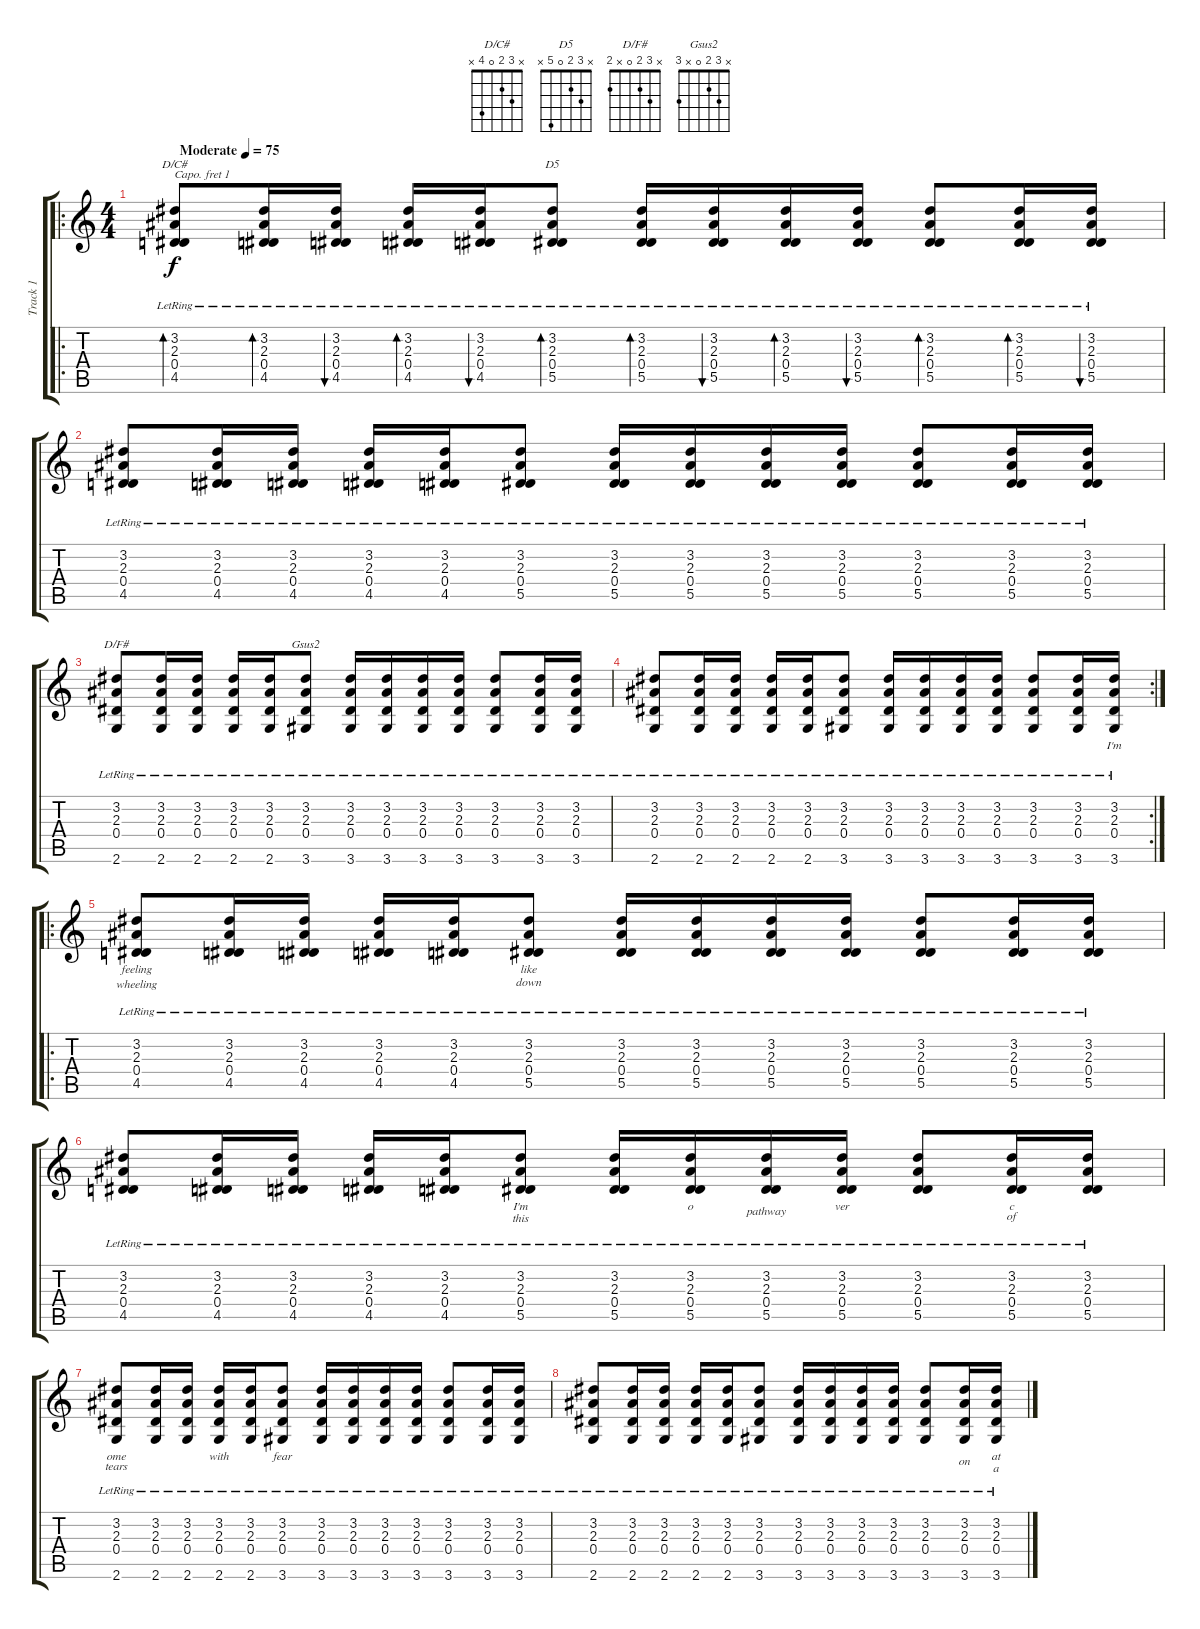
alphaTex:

\track ("Track 1" "Track 1") {instrument acousticguitarsteel}
\staff {score tabs}
\capo 1
\tuning (E4 B3 G3 D3 A2 E2) {hide}
\chord ("D/C#" x 3 2 0 4 x)
\chord ("D5" x 3 2 0 5 x)
\chord ("D/F#" x 3 2 0 x 2)
\chord ("Gsus2" x 3 2 0 x 3)
\ro
\ts (4 4)
\tempo (75 "Moderate")
\clef g2
\ks c
(3.2{lr} 2.3{lr} 0.4{lr} 4.5{lr}).8{bd 60 ch "D/C#" lyrics (0 "") lyrics (1 "") lyrics (2 "") lyrics (3 "") lyrics (4 "") dy f instrument acousticguitarsteel} (3.2{lr} 2.3{lr} 0.4{lr} 4.5{lr}).16{bd 60 lyrics (0 "") lyrics (1 "") lyrics (2 "") lyrics (3 "") lyrics (4 "")} (3.2{lr} 2.3{lr} 0.4{lr} 4.5{lr}).16{bu 60 lyrics (0 "") lyrics (1 "") lyrics (2 "") lyrics (3 "") lyrics (4 "")} (3.2{lr} 2.3{lr} 0.4{lr} 4.5{lr}).16{bd 60 lyrics (0 "") lyrics (1 "") lyrics (2 "") lyrics (3 "") lyrics (4 "")} (3.2{lr} 2.3{lr} 0.4{lr} 4.5{lr}).16{bu 60 lyrics (0 "") lyrics (1 "") lyrics (2 "") lyrics (3 "") lyrics (4 "")} (3.2{lr} 2.3{lr} 0.4{lr} 5.5{lr}).8{bd 60 ch "D5" lyrics (0 "") lyrics (1 "") lyrics (2 "") lyrics (3 "") lyrics (4 "")} (3.2{lr} 2.3{lr} 0.4{lr} 5.5{lr}).16{bd 60 lyrics (0 "") lyrics (1 "") lyrics (2 "") lyrics (3 "") lyrics (4 "")} (3.2{lr} 2.3{lr} 0.4{lr} 5.5{lr}).16{bu 60 lyrics (0 "") lyrics (1 "") lyrics (2 "") lyrics (3 "") lyrics (4 "")} (3.2{lr} 2.3{lr} 0.4{lr} 5.5{lr}).16{bd 60 lyrics (0 "") lyrics (1 "") lyrics (2 "") lyrics (3 "") lyrics (4 "")} (3.2{lr} 2.3{lr} 0.4{lr} 5.5{lr}).16{bu 60 lyrics (0 "") lyrics (1 "") lyrics (2 "") lyrics (3 "") lyrics (4 "")} (3.2{lr} 2.3{lr} 0.4{lr} 5.5{lr}).8{bd 60 lyrics (0 "") lyrics (1 "") lyrics (2 "") lyrics (3 "") lyrics (4 "")} (3.2{lr} 2.3{lr} 0.4{lr} 5.5{lr}).16{bd 60 lyrics (0 "") lyrics (1 "") lyrics (2 "") lyrics (3 "") lyrics (4 "")} (3.2{lr} 2.3{lr} 0.4{lr} 5.5{lr}).16{bu 60 lyrics (0 "") lyrics (1 "") lyrics (2 "") lyrics (3 "") lyrics (4 "")} |
(3.2{lr} 2.3{lr} 0.4{lr} 4.5{lr}).8{lyrics (0 "") lyrics (1 "") lyrics (2 "") lyrics (3 "") lyrics (4 "")} (3.2{lr} 2.3{lr} 0.4{lr} 4.5{lr}).16{lyrics (0 "") lyrics (1 "") lyrics (2 "") lyrics (3 "") lyrics (4 "")} (3.2{lr} 2.3{lr} 0.4{lr} 4.5{lr}).16{lyrics (0 "") lyrics (1 "") lyrics (2 "") lyrics (3 "") lyrics (4 "")} (3.2{lr} 2.3{lr} 0.4{lr} 4.5{lr}).16{lyrics (0 "") lyrics (1 "") lyrics (2 "") lyrics (3 "") lyrics (4 "")} (3.2{lr} 2.3{lr} 0.4{lr} 4.5{lr}).16{lyrics (0 "") lyrics (1 "") lyrics (2 "") lyrics (3 "") lyrics (4 "")} (3.2{lr} 2.3{lr} 0.4{lr} 5.5{lr}).8{lyrics (0 "") lyrics (1 "") lyrics (2 "") lyrics (3 "") lyrics (4 "")} (3.2{lr} 2.3{lr} 0.4{lr} 5.5{lr}).16{lyrics (0 "") lyrics (1 "") lyrics (2 "") lyrics (3 "") lyrics (4 "")} (3.2{lr} 2.3{lr} 0.4{lr} 5.5{lr}).16{lyrics (0 "") lyrics (1 "") lyrics (2 "") lyrics (3 "") lyrics (4 "")} (3.2{lr} 2.3{lr} 0.4{lr} 5.5{lr}).16{lyrics (0 "") lyrics (1 "") lyrics (2 "") lyrics (3 "") lyrics (4 "")} (3.2{lr} 2.3{lr} 0.4{lr} 5.5{lr}).16{lyrics (0 "") lyrics (1 "") lyrics (2 "") lyrics (3 "") lyrics (4 "")} (3.2{lr} 2.3{lr} 0.4{lr} 5.5{lr}).8{lyrics (0 "") lyrics (1 "") lyrics (2 "") lyrics (3 "") lyrics (4 "")} (3.2{lr} 2.3{lr} 0.4{lr} 5.5{lr}).16{lyrics (0 "") lyrics (1 "") lyrics (2 "") lyrics (3 "") lyrics (4 "")} (3.2{lr} 2.3{lr} 0.4{lr} 5.5{lr}).16{lyrics (0 "") lyrics (1 "") lyrics (2 "") lyrics (3 "") lyrics (4 "")} |
(3.2{lr} 2.3{lr} 0.4{lr} 2.6).8{ch "D/F#" lyrics (0 "") lyrics (1 "") lyrics (2 "") lyrics (3 "") lyrics (4 "")} (3.2{lr} 2.3{lr} 0.4{lr} 2.6).16{lyrics (0 "") lyrics (1 "") lyrics (2 "") lyrics (3 "") lyrics (4 "")} (3.2{lr} 2.3{lr} 0.4{lr} 2.6).16{lyrics (0 "") lyrics (1 "") lyrics (2 "") lyrics (3 "") lyrics (4 "")} (3.2{lr} 2.3{lr} 0.4{lr} 2.6).16{lyrics (0 "") lyrics (1 "") lyrics (2 "") lyrics (3 "") lyrics (4 "")} (3.2{lr} 2.3{lr} 0.4{lr} 2.6).16{lyrics (0 "") lyrics (1 "") lyrics (2 "") lyrics (3 "") lyrics (4 "")} (3.2{lr} 2.3{lr} 0.4{lr} 3.6).8{ch "Gsus2" lyrics (0 "") lyrics (1 "") lyrics (2 "") lyrics (3 "") lyrics (4 "")} (3.2{lr} 2.3{lr} 0.4{lr} 3.6).16{lyrics (0 "") lyrics (1 "") lyrics (2 "") lyrics (3 "") lyrics (4 "")} (3.2{lr} 2.3{lr} 0.4{lr} 3.6).16{lyrics (0 "") lyrics (1 "") lyrics (2 "") lyrics (3 "") lyrics (4 "")} (3.2{lr} 2.3{lr} 0.4{lr} 3.6).16{lyrics (0 "") lyrics (1 "") lyrics (2 "") lyrics (3 "") lyrics (4 "")} (3.2{lr} 2.3{lr} 0.4{lr} 3.6).16{lyrics (0 "") lyrics (1 "") lyrics (2 "") lyrics (3 "") lyrics (4 "")} (3.2{lr} 2.3{lr} 0.4{lr} 3.6).8{lyrics (0 "") lyrics (1 "") lyrics (2 "") lyrics (3 "") lyrics (4 "")} (3.2{lr} 2.3{lr} 0.4{lr} 3.6).16{lyrics (0 "") lyrics (1 "") lyrics (2 "") lyrics (3 "") lyrics (4 "")} (3.2{lr} 2.3{lr} 0.4{lr} 3.6).16{lyrics (0 "") lyrics (1 "") lyrics (2 "") lyrics (3 "") lyrics (4 "")} |
\rc 2
(3.2{lr} 2.3{lr} 0.4{lr} 2.6).8{lyrics (0 "") lyrics (1 "") lyrics (2 "") lyrics (3 "") lyrics (4 "")} (3.2{lr} 2.3{lr} 0.4{lr} 2.6).16{lyrics (0 "") lyrics (1 "") lyrics (2 "") lyrics (3 "") lyrics (4 "")} (3.2{lr} 2.3{lr} 0.4{lr} 2.6).16{lyrics (0 "") lyrics (1 "") lyrics (2 "") lyrics (3 "") lyrics (4 "")} (3.2{lr} 2.3{lr} 0.4{lr} 2.6).16{lyrics (0 "") lyrics (1 "") lyrics (2 "") lyrics (3 "") lyrics (4 "")} (3.2{lr} 2.3{lr} 0.4{lr} 2.6).16{lyrics (0 "") lyrics (1 "") lyrics (2 "") lyrics (3 "") lyrics (4 "")} (3.2{lr} 2.3{lr} 0.4{lr} 3.6).8{lyrics (0 "") lyrics (1 "") lyrics (2 "") lyrics (3 "") lyrics (4 "")} (3.2{lr} 2.3{lr} 0.4{lr} 3.6).16{lyrics (0 "") lyrics (1 "") lyrics (2 "") lyrics (3 "") lyrics (4 "")} (3.2{lr} 2.3{lr} 0.4{lr} 3.6).16{lyrics (0 "") lyrics (1 "") lyrics (2 "") lyrics (3 "") lyrics (4 "")} (3.2{lr} 2.3{lr} 0.4{lr} 3.6).16{lyrics (0 "") lyrics (1 "") lyrics (2 "") lyrics (3 "") lyrics (4 "")} (3.2{lr} 2.3{lr} 0.4{lr} 3.6).16{lyrics (0 "") lyrics (1 "") lyrics (2 "") lyrics (3 "") lyrics (4 "")} (3.2{lr} 2.3{lr} 0.4{lr} 3.6).8{lyrics (0 "") lyrics (1 "") lyrics (2 "") lyrics (3 "") lyrics (4 "")} (3.2{lr} 2.3{lr} 0.4{lr} 3.6).16{lyrics (0 "") lyrics (1 "") lyrics (2 "") lyrics (3 "") lyrics (4 "")} (3.2{lr} 2.3{lr} 0.4{lr} 3.6).16{lyrics (0 "I'm") lyrics (1 "") lyrics (2 "") lyrics (3 "") lyrics (4 "")} |
\ro
(3.2{lr} 2.3{lr} 0.4{lr} 4.5{lr}).8{lyrics (0 "feeling") lyrics (1 "wheeling") lyrics (2 "") lyrics (3 "") lyrics (4 "")} (3.2{lr} 2.3{lr} 0.4{lr} 4.5{lr}).16{lyrics (0 "") lyrics (1 "") lyrics (2 "") lyrics (3 "") lyrics (4 "")} (3.2{lr} 2.3{lr} 0.4{lr} 4.5{lr}).16{lyrics (0 "") lyrics (1 "") lyrics (2 "") lyrics (3 "") lyrics (4 "")} (3.2{lr} 2.3{lr} 0.4{lr} 4.5{lr}).16{lyrics (0 "") lyrics (1 "") lyrics (2 "") lyrics (3 "") lyrics (4 "")} (3.2{lr} 2.3{lr} 0.4{lr} 4.5{lr}).16{lyrics (0 "") lyrics (1 "") lyrics (2 "") lyrics (3 "") lyrics (4 "")} (3.2{lr} 2.3{lr} 0.4{lr} 5.5{lr}).8{lyrics (0 "like") lyrics (1 "down") lyrics (2 "") lyrics (3 "") lyrics (4 "")} (3.2{lr} 2.3{lr} 0.4{lr} 5.5{lr}).16{lyrics (0 "") lyrics (1 "") lyrics (2 "") lyrics (3 "") lyrics (4 "")} (3.2{lr} 2.3{lr} 0.4{lr} 5.5{lr}).16{lyrics (0 "") lyrics (1 "") lyrics (2 "") lyrics (3 "") lyrics (4 "")} (3.2{lr} 2.3{lr} 0.4{lr} 5.5{lr}).16{lyrics (0 "") lyrics (1 "") lyrics (2 "") lyrics (3 "") lyrics (4 "")} (3.2{lr} 2.3{lr} 0.4{lr} 5.5{lr}).16{lyrics (0 "") lyrics (1 "") lyrics (2 "") lyrics (3 "") lyrics (4 "")} (3.2{lr} 2.3{lr} 0.4{lr} 5.5{lr}).8{lyrics (0 "") lyrics (1 "") lyrics (2 "") lyrics (3 "") lyrics (4 "")} (3.2{lr} 2.3{lr} 0.4{lr} 5.5{lr}).16{lyrics (0 "") lyrics (1 "") lyrics (2 "") lyrics (3 "") lyrics (4 "")} (3.2{lr} 2.3{lr} 0.4{lr} 5.5{lr}).16{lyrics (0 "") lyrics (1 "") lyrics (2 "") lyrics (3 "") lyrics (4 "")} |
(3.2{lr} 2.3{lr} 0.4{lr} 4.5{lr}).8{lyrics (0 "") lyrics (1 "") lyrics (2 "") lyrics (3 "") lyrics (4 "")} (3.2{lr} 2.3{lr} 0.4{lr} 4.5{lr}).16{lyrics (0 "") lyrics (1 "") lyrics (2 "") lyrics (3 "") lyrics (4 "")} (3.2{lr} 2.3{lr} 0.4{lr} 4.5{lr}).16{lyrics (0 "") lyrics (1 "") lyrics (2 "") lyrics (3 "") lyrics (4 "")} (3.2{lr} 2.3{lr} 0.4{lr} 4.5{lr}).16{lyrics (0 "") lyrics (1 "") lyrics (2 "") lyrics (3 "") lyrics (4 "")} (3.2{lr} 2.3{lr} 0.4{lr} 4.5{lr}).16{lyrics (0 "") lyrics (1 "") lyrics (2 "") lyrics (3 "") lyrics (4 "")} (3.2{lr} 2.3{lr} 0.4{lr} 5.5{lr}).8{lyrics (0 "I'm") lyrics (1 "this") lyrics (2 "") lyrics (3 "") lyrics (4 "")} (3.2{lr} 2.3{lr} 0.4{lr} 5.5{lr}).16{lyrics (0 "") lyrics (1 "") lyrics (2 "") lyrics (3 "") lyrics (4 "")} (3.2{lr} 2.3{lr} 0.4{lr} 5.5{lr}).16{lyrics (0 "o") lyrics (1 "") lyrics (2 "") lyrics (3 "") lyrics (4 "")} (3.2{lr} 2.3{lr} 0.4{lr} 5.5{lr}).16{lyrics (0 "") lyrics (1 "pathway") lyrics (2 "") lyrics (3 "") lyrics (4 "")} (3.2{lr} 2.3{lr} 0.4{lr} 5.5{lr}).16{lyrics (0 "ver") lyrics (1 "") lyrics (2 "") lyrics (3 "") lyrics (4 "")} (3.2{lr} 2.3{lr} 0.4{lr} 5.5{lr}).8{lyrics (0 "") lyrics (1 "") lyrics (2 "") lyrics (3 "") lyrics (4 "")} (3.2{lr} 2.3{lr} 0.4{lr} 5.5{lr}).16{lyrics (0 "c") lyrics (1 "of") lyrics (2 "") lyrics (3 "") lyrics (4 "")} (3.2{lr} 2.3{lr} 0.4{lr} 5.5{lr}).16{lyrics (0 "") lyrics (1 "") lyrics (2 "") lyrics (3 "") lyrics (4 "")} |
(3.2{lr} 2.3{lr} 0.4{lr} 2.6).8{lyrics (0 "ome") lyrics (1 "tears") lyrics (2 "") lyrics (3 "") lyrics (4 "")} (3.2{lr} 2.3{lr} 0.4{lr} 2.6).16{lyrics (0 "") lyrics (1 "") lyrics (2 "") lyrics (3 "") lyrics (4 "")} (3.2{lr} 2.3{lr} 0.4{lr} 2.6).16{lyrics (0 "") lyrics (1 "") lyrics (2 "") lyrics (3 "") lyrics (4 "")} (3.2{lr} 2.3{lr} 0.4{lr} 2.6).16{lyrics (0 "with") lyrics (1 "") lyrics (2 "") lyrics (3 "") lyrics (4 "")} (3.2{lr} 2.3{lr} 0.4{lr} 2.6).16{lyrics (0 "") lyrics (1 "") lyrics (2 "") lyrics (3 "") lyrics (4 "")} (3.2{lr} 2.3{lr} 0.4{lr} 3.6).8{lyrics (0 "fear") lyrics (1 "") lyrics (2 "") lyrics (3 "") lyrics (4 "")} (3.2{lr} 2.3{lr} 0.4{lr} 3.6).16{lyrics (0 "") lyrics (1 "") lyrics (2 "") lyrics (3 "") lyrics (4 "")} (3.2{lr} 2.3{lr} 0.4{lr} 3.6).16{lyrics (0 "") lyrics (1 "") lyrics (2 "") lyrics (3 "") lyrics (4 "")} (3.2{lr} 2.3{lr} 0.4{lr} 3.6).16{lyrics (0 "") lyrics (1 "") lyrics (2 "") lyrics (3 "") lyrics (4 "")} (3.2{lr} 2.3{lr} 0.4{lr} 3.6).16{lyrics (0 "") lyrics (1 "") lyrics (2 "") lyrics (3 "") lyrics (4 "")} (3.2{lr} 2.3{lr} 0.4{lr} 3.6).8{lyrics (0 "") lyrics (1 "") lyrics (2 "") lyrics (3 "") lyrics (4 "")} (3.2{lr} 2.3{lr} 0.4{lr} 3.6).16{lyrics (0 "") lyrics (1 "") lyrics (2 "") lyrics (3 "") lyrics (4 "")} (3.2{lr} 2.3{lr} 0.4{lr} 3.6).16{lyrics (0 "") lyrics (1 "") lyrics (2 "") lyrics (3 "") lyrics (4 "")} |
(3.2{lr} 2.3{lr} 0.4{lr} 2.6).8{lyrics (0 "") lyrics (1 "") lyrics (2 "") lyrics (3 "") lyrics (4 "")} (3.2{lr} 2.3{lr} 0.4{lr} 2.6).16{lyrics (0 "") lyrics (1 "") lyrics (2 "") lyrics (3 "") lyrics (4 "")} (3.2{lr} 2.3{lr} 0.4{lr} 2.6).16{lyrics (0 "") lyrics (1 "") lyrics (2 "") lyrics (3 "") lyrics (4 "")} (3.2{lr} 2.3{lr} 0.4{lr} 2.6).16{lyrics (0 "") lyrics (1 "") lyrics (2 "") lyrics (3 "") lyrics (4 "")} (3.2{lr} 2.3{lr} 0.4{lr} 2.6).16{lyrics (0 "") lyrics (1 "") lyrics (2 "") lyrics (3 "") lyrics (4 "")} (3.2{lr} 2.3{lr} 0.4{lr} 3.6).8{lyrics (0 "") lyrics (1 "") lyrics (2 "") lyrics (3 "") lyrics (4 "")} (3.2{lr} 2.3{lr} 0.4{lr} 3.6).16{lyrics (0 "") lyrics (1 "") lyrics (2 "") lyrics (3 "") lyrics (4 "")} (3.2{lr} 2.3{lr} 0.4{lr} 3.6).16{lyrics (0 "") lyrics (1 "") lyrics (2 "") lyrics (3 "") lyrics (4 "")} (3.2{lr} 2.3{lr} 0.4{lr} 3.6).16{lyrics (0 "") lyrics (1 "") lyrics (2 "") lyrics (3 "") lyrics (4 "")} (3.2{lr} 2.3{lr} 0.4{lr} 3.6).16{lyrics (0 "") lyrics (1 "") lyrics (2 "") lyrics (3 "") lyrics (4 "")} (3.2{lr} 2.3{lr} 0.4{lr} 3.6).8{lyrics (0 "") lyrics (1 "") lyrics (2 "") lyrics (3 "") lyrics (4 "")} (3.2{lr} 2.3{lr} 0.4{lr} 3.6).16{lyrics (0 "") lyrics (1 "on") lyrics (2 "") lyrics (3 "") lyrics (4 "")} (3.2{lr} 2.3{lr} 0.4{lr} 3.6).16{lyrics (0 "at") lyrics (1 "a") lyrics (2 "") lyrics (3 "") lyrics (4 "")}
